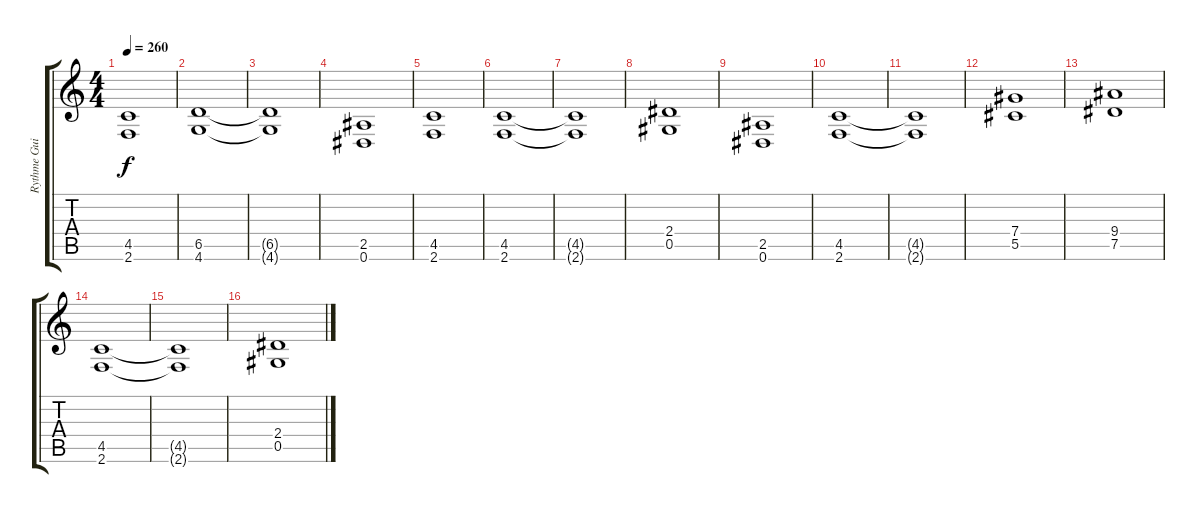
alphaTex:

\track ("Rythme Guitar" "Rythme Gui") {instrument overdrivenguitar}
\staff {score tabs}
\tuning (Eb4 Bb3 Gb3 Db3 Ab2 Eb2) {hide}
\ts (4 4)
\tempo 260
\clef g2
\ks c
(4.5 2.6).1{dy f} |
(6.5 4.6).1 |
(6.5{t} 4.6{t}).1 |
(2.5 0.6).1 |
(4.5 2.6).1 |
(4.5 2.6).1 |
(4.5{t} 2.6{t}).1 |
(2.4 0.5).1 |
(2.5 0.6).1 |
(4.5 2.6).1 |
(4.5{t} 2.6{t}).1 |
(7.4 5.5).1 |
(9.4 7.5).1 |
(4.5 2.6).1 |
(4.5{t} 2.6{t}).1 |
(2.4 0.5).1
